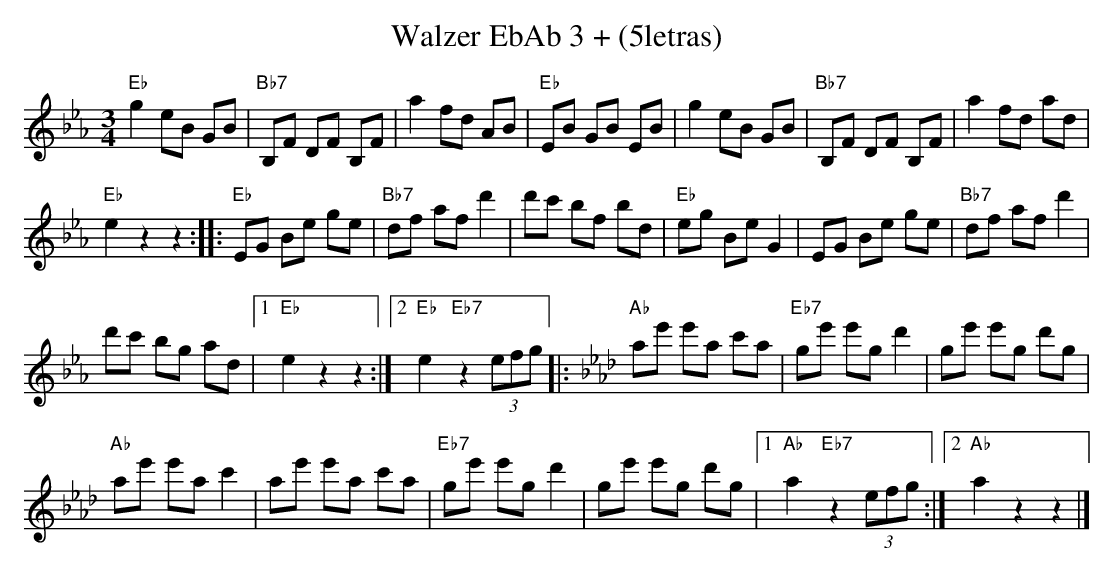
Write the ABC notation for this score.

X:1
T:Walzer EbAb 3 + (5letras)
M:3/4
L:1/8
K:Ebmaj%%MIDI gchordon
"Eb"g2eB GB | "Bb7"B,F DF B,F | a2fd AB | "Eb"EB GB EB | g2eB GB | "Bb7"B,F DF B,F | a2fd ad |
"Eb"e2z2z2 :: "Eb"EG Be ge | "Bb7"df afd'2 | d'c' bf bd | "Eb"eg BeG2 | EG Be ge | "Bb7"df afd'2 |
d'c' bg ad |1 "Eb"e2z2z2 :|2 "Eb"e2"Eb7"z2 (3efg |: [K:Abmaj] "Ab"ae' e'a c'a | "Eb7"ge' e'gd'2 | ge' e'g d'g |
"Ab"ae' e'ac'2 | ae' e'a c'a | "Eb7"ge' e'gd'2 | ge' e'g d'g |1 "Ab"a2"Eb7"z2 (3efg :|2 "Ab"a2z2z2 |]
